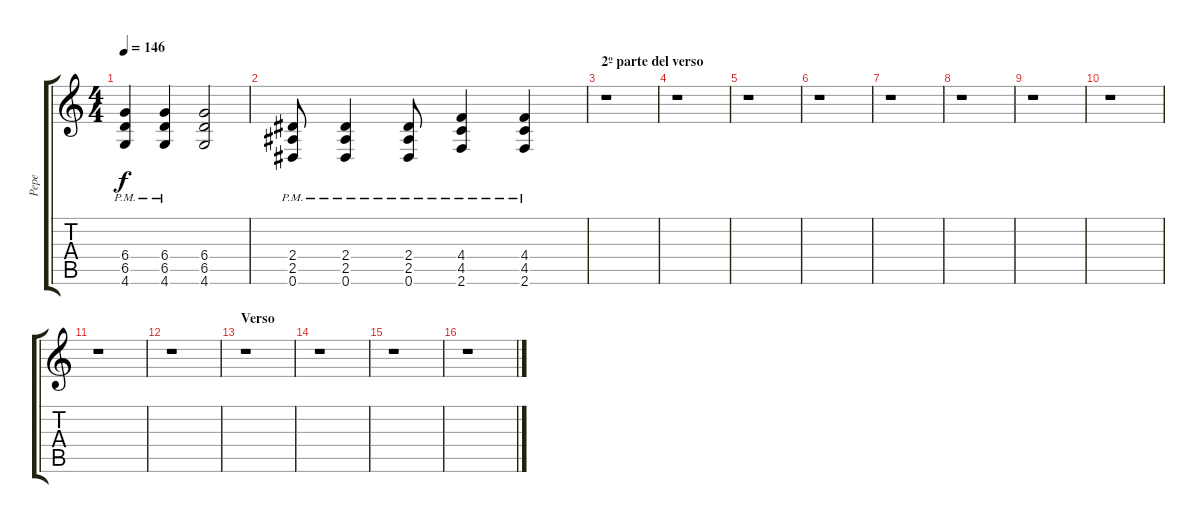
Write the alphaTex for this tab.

\track ("Pepe" "Pepe") {instrument distortionguitar}
\staff {score tabs}
\tuning (Eb4 Bb3 Gb3 Db3 Ab2 Eb2) {hide}
\ts (4 4)
\tempo 146
\clef g2
\ks c
(6.4{pm} 6.5{pm} 4.6{pm}).4{dy f} (6.4{pm} 6.5{pm} 4.6{pm}).4 (6.4 6.5 4.6).2 |
(2.4{pm} 2.5{pm} 0.6{pm}).8 (2.4{pm} 2.5{pm} 0.6{pm}).4 (2.4{pm} 2.5{pm} 0.6{pm}).8 (4.4{pm} 4.5{pm} 2.6{pm}).4 (4.4{pm} 4.5{pm} 2.6{pm}).4 |
\section ("" "2º parte del verso")
r.1 |
r.1 |
r.1 |
r.1 |
r.1 |
r.1 |
r.1 |
r.1 |
r.1 |
r.1 |
\section ("" "Verso")
r.1 |
r.1 |
r.1 |
r.1
